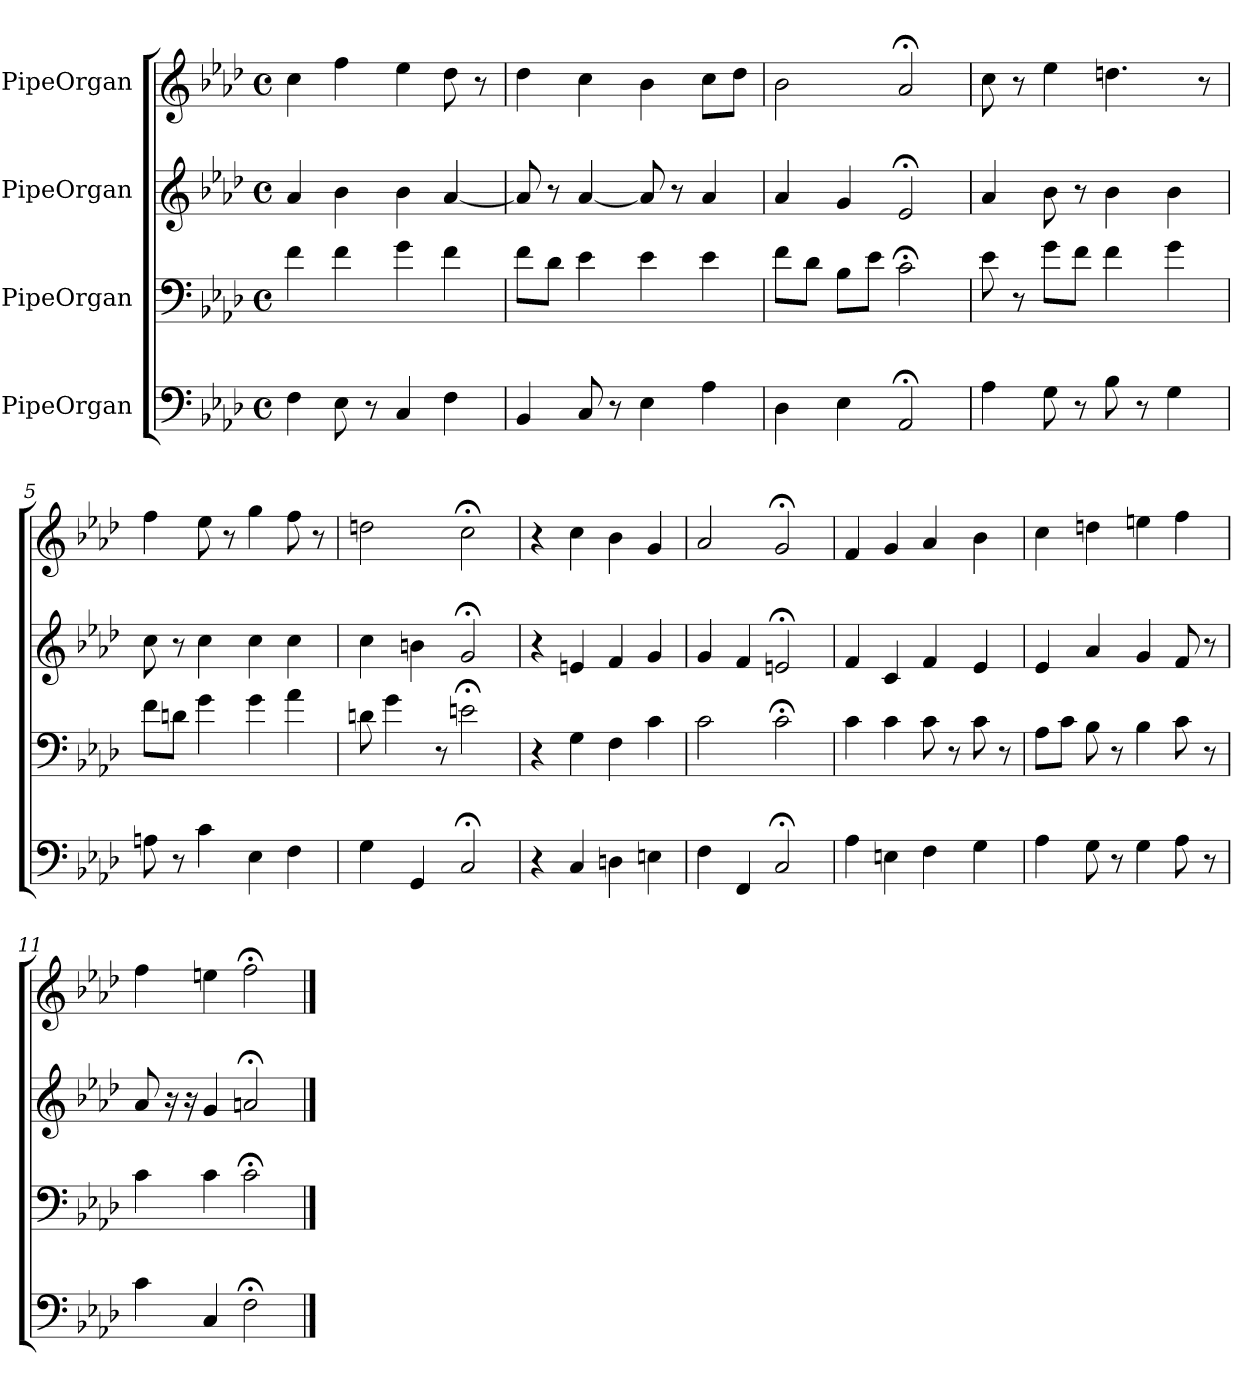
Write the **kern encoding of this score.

**kern	**kern	**kern	**kern
*part4	*part3	*part2	*part1
*staff4	*staff3	*staff2	*staff1
*I"PipeOrgan	*I"PipeOrgan	*I"PipeOrgan	*I"PipeOrgan
*clefF4	*clefF4	*clefG2	*clefG2
*k[b-e-a-d-]	*k[b-e-a-d-]	*k[b-e-a-d-]	*k[b-e-a-d-]
*f:	*f:	*f:	*f:
*M4/4	*M4/4	*M4/4	*M4/4
*met(c)	*met(c)	*met(c)	*met(c)
*MM60	*MM60	*MM60	*MM60
=1	=1	=1	=1
4F	4f	4a-	4cc
8E-	4f	4b-	4ff
8r	.	.	.
4C	4g	4b-	4ee-
4F	4f	[4a-	8dd-
.	.	.	8r
=2	=2	=2	=2
4BB-	8f\L	8a-]	4dd-
.	8d-\J	8r	.
8C	4e-	[4a-	4cc
8r	.	.	.
4E-	4e-	8a-]	4b-
.	.	8r	.
4A-	4e-	4a-	8cc\L
.	.	.	8dd-\J
=3	=3	=3	=3
4D-	8f\L	4a-	2b-
.	8d-\J	.	.
4E-	8B-\L	4g	.
.	8e-\J	.	.
2AA-;<	2c;<	2e-;<	2a-;<
=4	=4	=4	=4
4A-	8e-	4a-	8cc
.	8r	.	8r
8G	8g\L	8b-	4ee-
8r	8f\J	8r	.
8B-	4f	4b-	4.ddn
8r	.	.	.
4G	4g	4b-	.
.	.	.	8r
=5	=5	=5	=5
8An	8f\L	8cc	4ff
8r	8dn\J	8r	.
4c	4g	4cc	8ee-
.	.	.	8r
4E-	4g	4cc	4gg
4F	4a-	4cc	8ff
.	.	.	8r
=6	=6	=6	=6
4G	8dn	4cc	2ddn
.	4g	.	.
4GG	.	4bn	.
.	8r	.	.
2C;<	2en;<	2g;<	2cc;<
=7	=7	=7	=7
4r	4r	4r	4r
4C	4G	4en	4cc
4Dn	4F	4f	4b-
4En	4c	4g	4g
=8	=8	=8	=8
4F	2c	4g	2a-
4FF	.	4f	.
2C;<	2c;<	2en;<	2g;<
=9	=9	=9	=9
4A-	4c	4f	4f
4En	4c	4c	4g
4F	8c	4f	4a-
.	8r	.	.
4G	8c	4e-	4b-
.	8r	.	.
=10	=10	=10	=10
4A-	8A-\L	4e-	4cc
.	8c\J	.	.
8G	8B-	4a-	4ddn
8r	8r	.	.
4G	4B-	4g	4een
8A-	8c	8f	4ff
8r	8r	8r	.
=11	=11	=11	=11
4c	4c	8a-	4ff
.	.	16r	.
.	.	16r	.
4C	4c	4g	4een
2F;<	2c;<	2an;<	2ff;<
==	==	==	==
*-	*-	*-	*-
